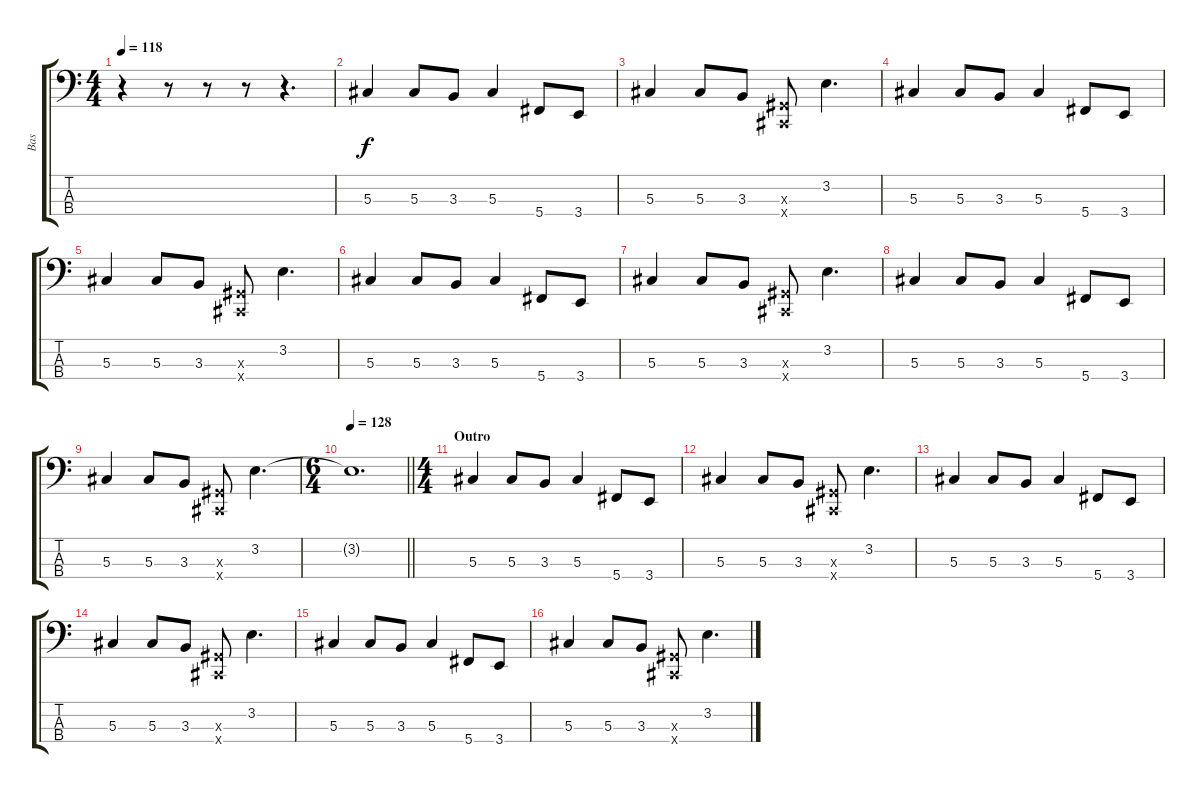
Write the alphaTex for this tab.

\track ("Bas" "Bas") {instrument electricbassfinger}
\staff {score tabs}
\tuning (Gb2 Db2 Ab1 Db1) {hide}
\ts (4 4)
\tempo 118
\clef f4
\ks c
r.4{dy f} r.8 r.8 r.8 r.4{d} |
5.3.4{instrument electricbassfinger} 5.3.8 3.3.8 5.3.4 5.4.8 3.4.8 |
5.3.4 5.3.8 3.3.8 (0.3{x} 0.4{x}).8 3.2.4{d} |
5.3.4 5.3.8 3.3.8 5.3.4 5.4.8 3.4.8 |
5.3.4 5.3.8 3.3.8 (0.3{x} 0.4{x}).8 3.2.4{d} |
5.3.4 5.3.8 3.3.8 5.3.4 5.4.8 3.4.8 |
5.3.4 5.3.8 3.3.8 (0.3{x} 0.4{x}).8 3.2.4{d} |
5.3.4 5.3.8 3.3.8 5.3.4 5.4.8 3.4.8 |
5.3.4 5.3.8 3.3.8 (0.3{x} 0.4{x}).8 3.2.4{d} |
\ts (6 4)
\tempo 128
\barLineRight lightlight
3.2{t}.1{d} |
\ts (4 4)
\section ("" "Outro")
5.3.4 5.3.8 3.3.8 5.3.4 5.4.8 3.4.8 |
5.3.4 5.3.8 3.3.8 (0.3{x} 0.4{x}).8 3.2.4{d} |
5.3.4 5.3.8 3.3.8 5.3.4 5.4.8 3.4.8 |
5.3.4 5.3.8 3.3.8 (0.3{x} 0.4{x}).8 3.2.4{d} |
5.3.4 5.3.8 3.3.8 5.3.4 5.4.8 3.4.8 |
5.3.4 5.3.8 3.3.8 (0.3{x} 0.4{x}).8 3.2.4{d}
